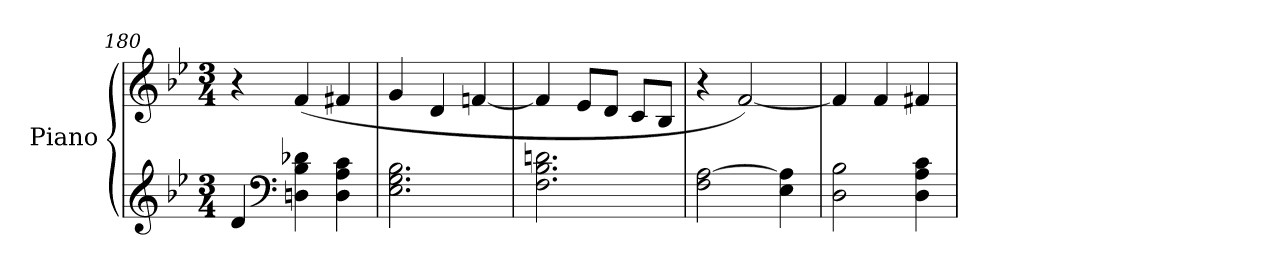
**kern	**kern
*part1	*part1
*staff2	*staff1
*I"Piano	*
*I'Pno.	*
!!LO:LB:g=z
*clefG2	*clefG2
*k[b-e-]	*k[b-e-]
*M3/4	*M3/4
=180	=180
4d/	4r
*clefF4	*
4Dn\ 4B-\ 4d-X\	(>4f/
4D\ 4A\ 4c\	4f#X/
=181	=181
2.E-\ 2.G\ 2.B-\	4g/
.	4d/
.	[4fn/
=182	=182
2.F\ 2.B-\ 2.dn\	4f/]
.	8e-/L
.	8d/J
.	8c/L
.	8B-/J
=183	=183
2F\ [2A\	4r
.	[2f/)
4E-\ 4A\]	.
=184	=184
2D\ 2B-\	4f/]
.	4f/
4D\ 4A\ 4c\	4f#X/
=	=
*-	*-
